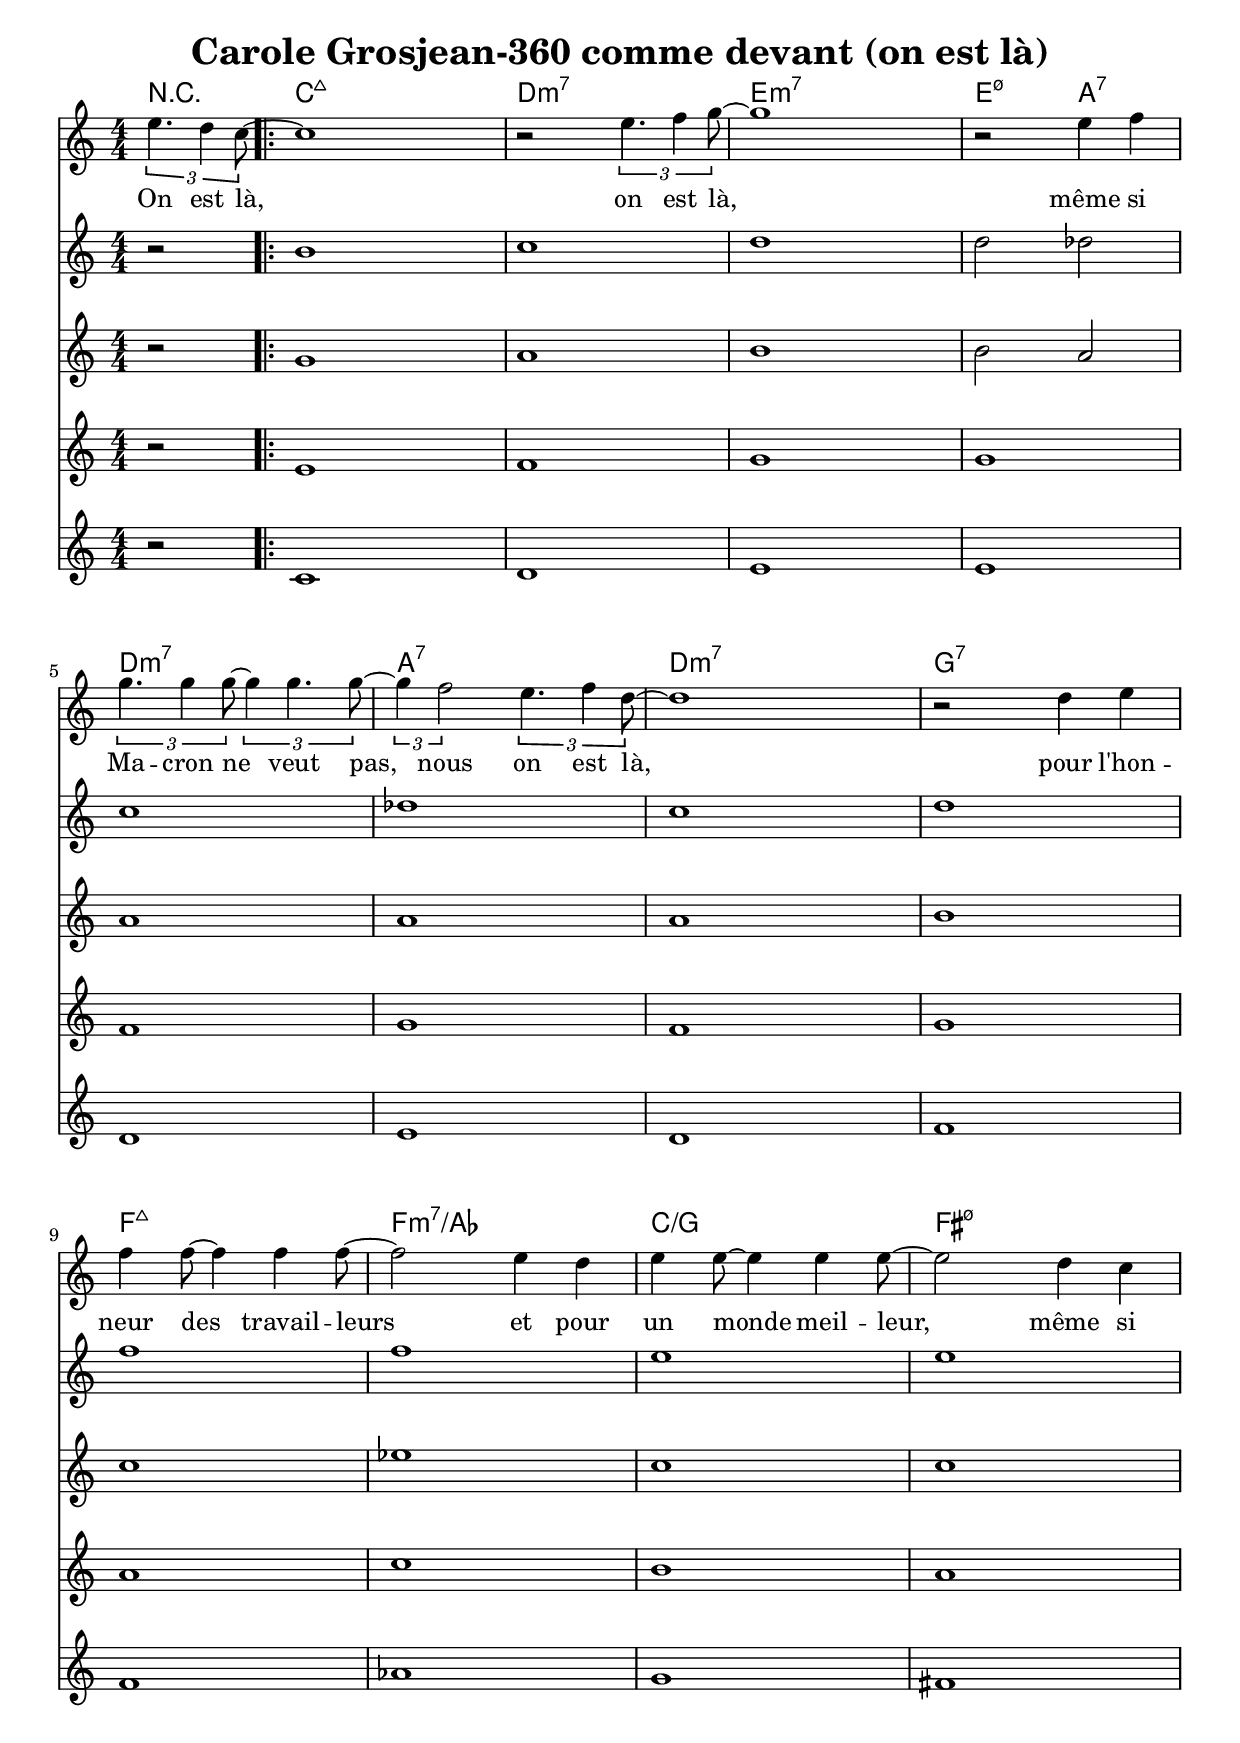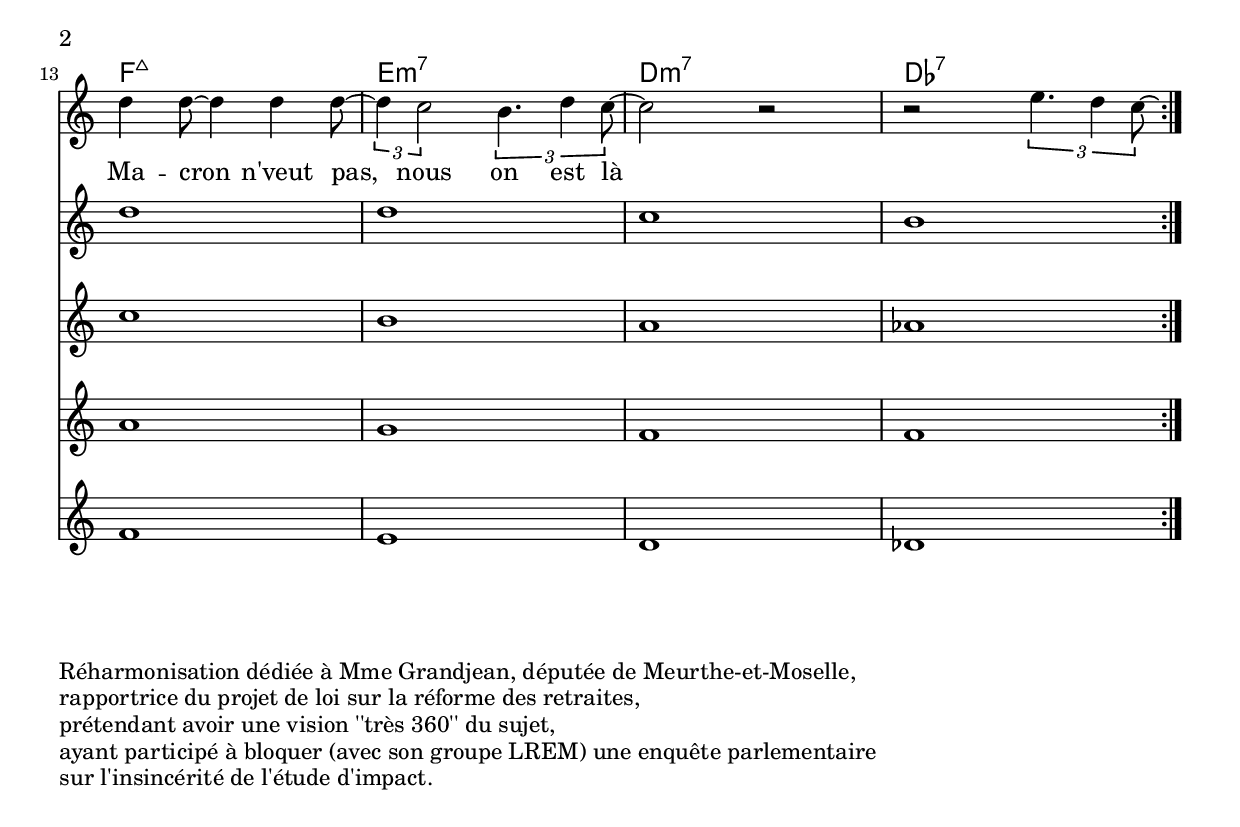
\version "2.18.2"	

noteCibleTransposition =   c   % c         % d pour Si b %  a, pour Mi b

ton = ""

indent = 0

global = { \key c \major  \numericTimeSignature  \time 4/4 }


melodie =  \relative c''{
  \partial 2 {\tuplet 3/2 {e4. d4 c8~}} |
  \repeat volta 2 {
    c1 |  r2 \tuplet 3/2 {e4. f4 g8~} |    g1 | r2 e4 f4  | \break 
    \tuplet 3/2 {g4. g4  g8~} \tuplet 3/2 {g4 g4. g8~} | \tuplet 3/2 {g4 f2}  \tuplet 3/2 {e4. f4 d8~}
    | d1 | r2  d4 e4 | \break
  f4 f8~ f4  f4 f8~|  f2 e4 d4 | 
  e4 e8~ e4  e4 e8~|  e2 d4 c4 | \break
    d4 d8~ d4 d4 d8~ | \tuplet 3/2 {d4 c2} \tuplet 3/2 { b4. d4 c8~} | 
    c2 r2 | r2 \tuplet 3/2 {e4. d4 c8 \laissezVibrer} | \break
  }
}

paroles = \lyricmode {
  On est là, on est là, même si Ma -- cron ne veut pas, nous on est là, pour l'hon -- neur des travail -- leurs et pour un monde meil -- leur, même si Ma -- cron n'veut pas, nous on est là
  }


voixa = \relative c''{
  \partial 2 r2 |
  b1 | c | d | d2 des |
  c1 | des | c | d |
  f1 | f | e | e |
d | d | c | b
}

voixb = \relative c''{
  \partial 2 r2 |
  g1 | a | b | b2 a |
  a1 | a | a | b |
  c1 | ees | c | c |
  c | b | a | aes
}

voixc = \relative c'{
  \partial 2 r2 |
  e1 | f | g | g |
  f | g | f | g |
  a1 | c | b | a |
  a | g | f | f
}

voixd = \relative c'{
  \partial 2 r2 |
  c1 | d | e | e |
  d | e | d | f |
  f1 | aes | g | fis |
f | e | d | des
  
}

harmonie = \chordmode{
  \partial 2 {r2} |
  \repeat volta 2 {
    c1:maj7  d:min7 | e:min7 e2:3-.5-.7 a:7 |
    d1:min7 | a:7 | d:min7 | g:7 |
    f:maj7 f:min7/aes | c/g fis:3-.5-.7 |
    f:maj7 e:min7 | d:min7 des:7  |
    }
}



\header {
  title = #(string-append "Carole Grosjean-360 comme devant (on est là)" ton )
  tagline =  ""
  composer = ""
}




\score {
   <<
     \new ChordNames="accords" { \transpose c \noteCibleTransposition{  \harmonie      }    }
%     \new Staff="Melody" {
     \new Voice = "m"  { \transpose c \noteCibleTransposition{\global \melodie } }
     \new Lyrics = "paroles" \lyricsto "m" { \paroles  }
     \new Voice = "v1" { \transpose c \noteCibleTransposition{\global \voixa } }
     \new Voice = "v2" { \transpose c \noteCibleTransposition{\global \voixb } }
     \new Voice = "v3" { \transpose c \noteCibleTransposition{\global \voixc } }
     \new Voice = "v4" { \transpose c \noteCibleTransposition{\global \voixd } }
%}
   >>
    \layout{ \context {      \Score      proportionalNotationDuration = #(ly:make-moment 4 30     )   }}
}



\markup{
  Réharmonisation dédiée à Mme Grandjean, députée de Meurthe-et-Moselle,
}
\markup{
  rapportrice du projet de loi sur la réforme des retraites,
}
\markup{
  prétendant avoir une vision ''très 360'' du sujet,
}
\markup{
  ayant participé à bloquer (avec son groupe LREM) une enquête parlementaire
}
\markup{
  sur l'insincérité de l'étude d'impact.
  }


\score {
  <<
    \new Staff << \unfoldRepeats{\melodie}  >>
    \new Staff << \unfoldRepeats{\voixa}  >>
    \new Staff << \unfoldRepeats{\voixb}  >>
    \new Staff << \unfoldRepeats{\voixc}  >>
    \new Staff << \unfoldRepeats{\voixd}  >>
  >>
\midi{ \tempo 2 = 80 }
}

